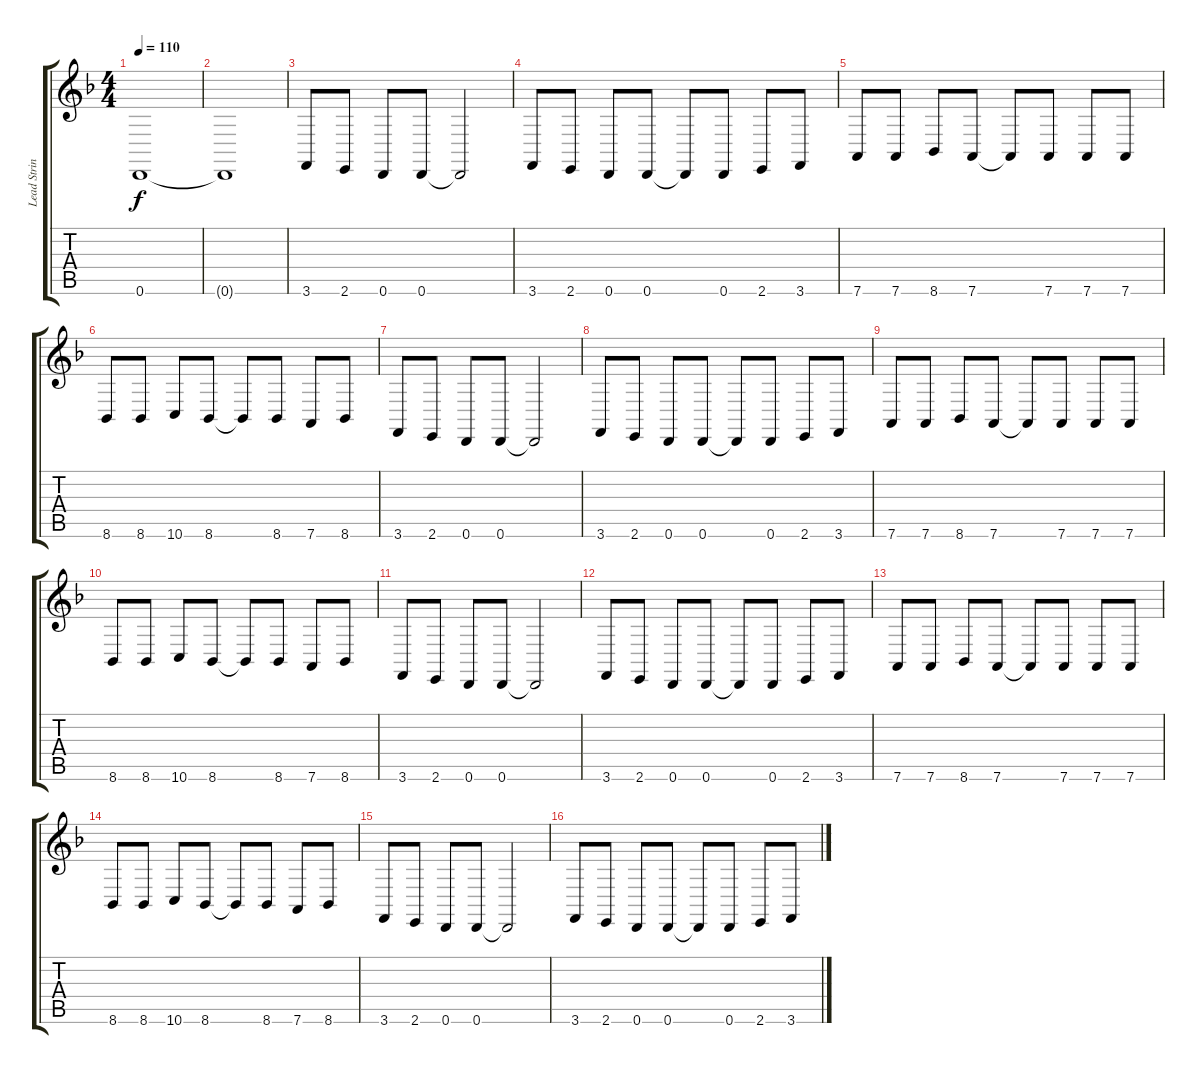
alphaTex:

\track ("Lead Strings" "Lead Strin") {instrument stringensemble1}
\staff {score tabs}
\tuning (E4 B3 G3 D3 A2 D2) {hide}
\ts (4 4)
\tempo 110
\clef g2
\ks dminor
0.6.1{dy f} |
0.6{t}.1 |
3.6.8 2.6.8 0.6.8 0.6.8 0.6{t}.2 |
3.6.8 2.6.8 0.6.8 0.6.8 0.6{t}.8 0.6.8 2.6.8 3.6.8 |
7.6.8 7.6.8 8.6.8 7.6.8 7.6{t}.8 7.6.8 7.6.8 7.6.8 |
8.6.8 8.6.8 10.6.8 8.6.8 8.6{t}.8 8.6.8 7.6.8 8.6.8 |
3.6.8 2.6.8 0.6.8 0.6.8 0.6{t}.2 |
3.6.8 2.6.8 0.6.8 0.6.8 0.6{t}.8 0.6.8 2.6.8 3.6.8 |
7.6.8 7.6.8 8.6.8 7.6.8 7.6{t}.8 7.6.8 7.6.8 7.6.8 |
8.6.8 8.6.8 10.6.8 8.6.8 8.6{t}.8 8.6.8 7.6.8 8.6.8 |
3.6.8 2.6.8 0.6.8 0.6.8 0.6{t}.2 |
3.6.8 2.6.8 0.6.8 0.6.8 0.6{t}.8 0.6.8 2.6.8 3.6.8 |
7.6.8 7.6.8 8.6.8 7.6.8 7.6{t}.8 7.6.8 7.6.8 7.6.8 |
8.6.8 8.6.8 10.6.8 8.6.8 8.6{t}.8 8.6.8 7.6.8 8.6.8 |
3.6.8 2.6.8 0.6.8 0.6.8 0.6{t}.2 |
3.6.8 2.6.8 0.6.8 0.6.8 0.6{t}.8 0.6.8 2.6.8 3.6.8
